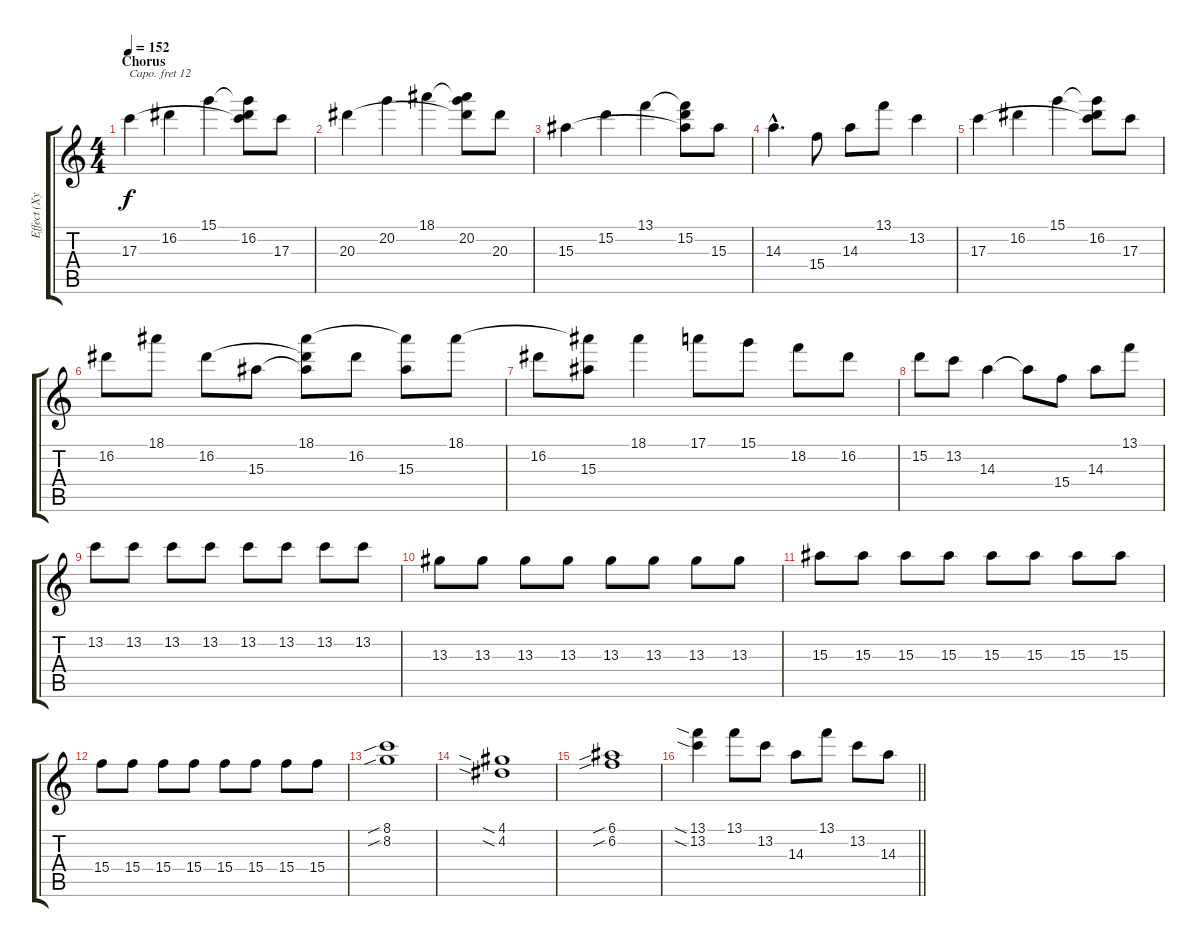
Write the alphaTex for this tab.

\track ("Effect (Xylophone)(synth)" "Effect (Xy") {instrument marimba}
\staff {score tabs}
\capo 12
\tuning (E4 B3 G3 D3 A2 E2) {hide}
\ts (4 4)
\section ("" "Chorus")
\tempo 152
\clef g2
\ks c
17.3.4{dy f} 16.2.4 15.1.4 (15.1{t} 16.2 17.3{t}).8 17.3.8 |
20.3.4 20.2.4 18.1.4 (18.1{t} 20.2 20.3{t}).8 20.3.8 |
15.3.4 15.2.4 13.1.4 (13.1{t} 15.2 15.3{t}).8 15.3.8 |
14.3{hac}.4{d} 15.4.8 14.3.8 13.1.8 13.2.4 |
17.3.4 16.2.4 15.1.4 (15.1{t} 16.2 17.3{t}).8 17.3.8 |
16.2.8 18.1.8 16.2.8 15.3.8 (18.1 16.2{t} 15.3{t}).8 16.2.8 (18.1{t} 15.3).8 18.1.8 |
16.2.8 (18.1{t} 15.3).8 18.1.4 17.1.8 15.1.8 18.2.8 16.2.8 |
15.2.8 13.2.8 14.3.4 14.3{t}.8 15.4.8 14.3.8 13.1.8 |
13.2.8 13.2.8 13.2.8 13.2.8 13.2.8 13.2.8 13.2.8 13.2.8 |
13.3.8 13.3.8 13.3.8 13.3.8 13.3.8 13.3.8 13.3.8 13.3.8 |
15.3.8 15.3.8 15.3.8 15.3.8 15.3.8 15.3.8 15.3.8 15.3.8 |
15.4.8 15.4.8 15.4.8 15.4.8 15.4.8 15.4.8 15.4.8 15.4.8 |
(8.1{sib} 8.2{sib}).1 |
(4.1{sia} 4.2{sia}).1 |
(6.1{sib} 6.2{sib}).1 |
\barLineRight lightlight
(13.1{sia} 13.2{sia}).4 13.1.8 13.2.8 14.3.8 13.1.8 13.2.8 14.3.8
